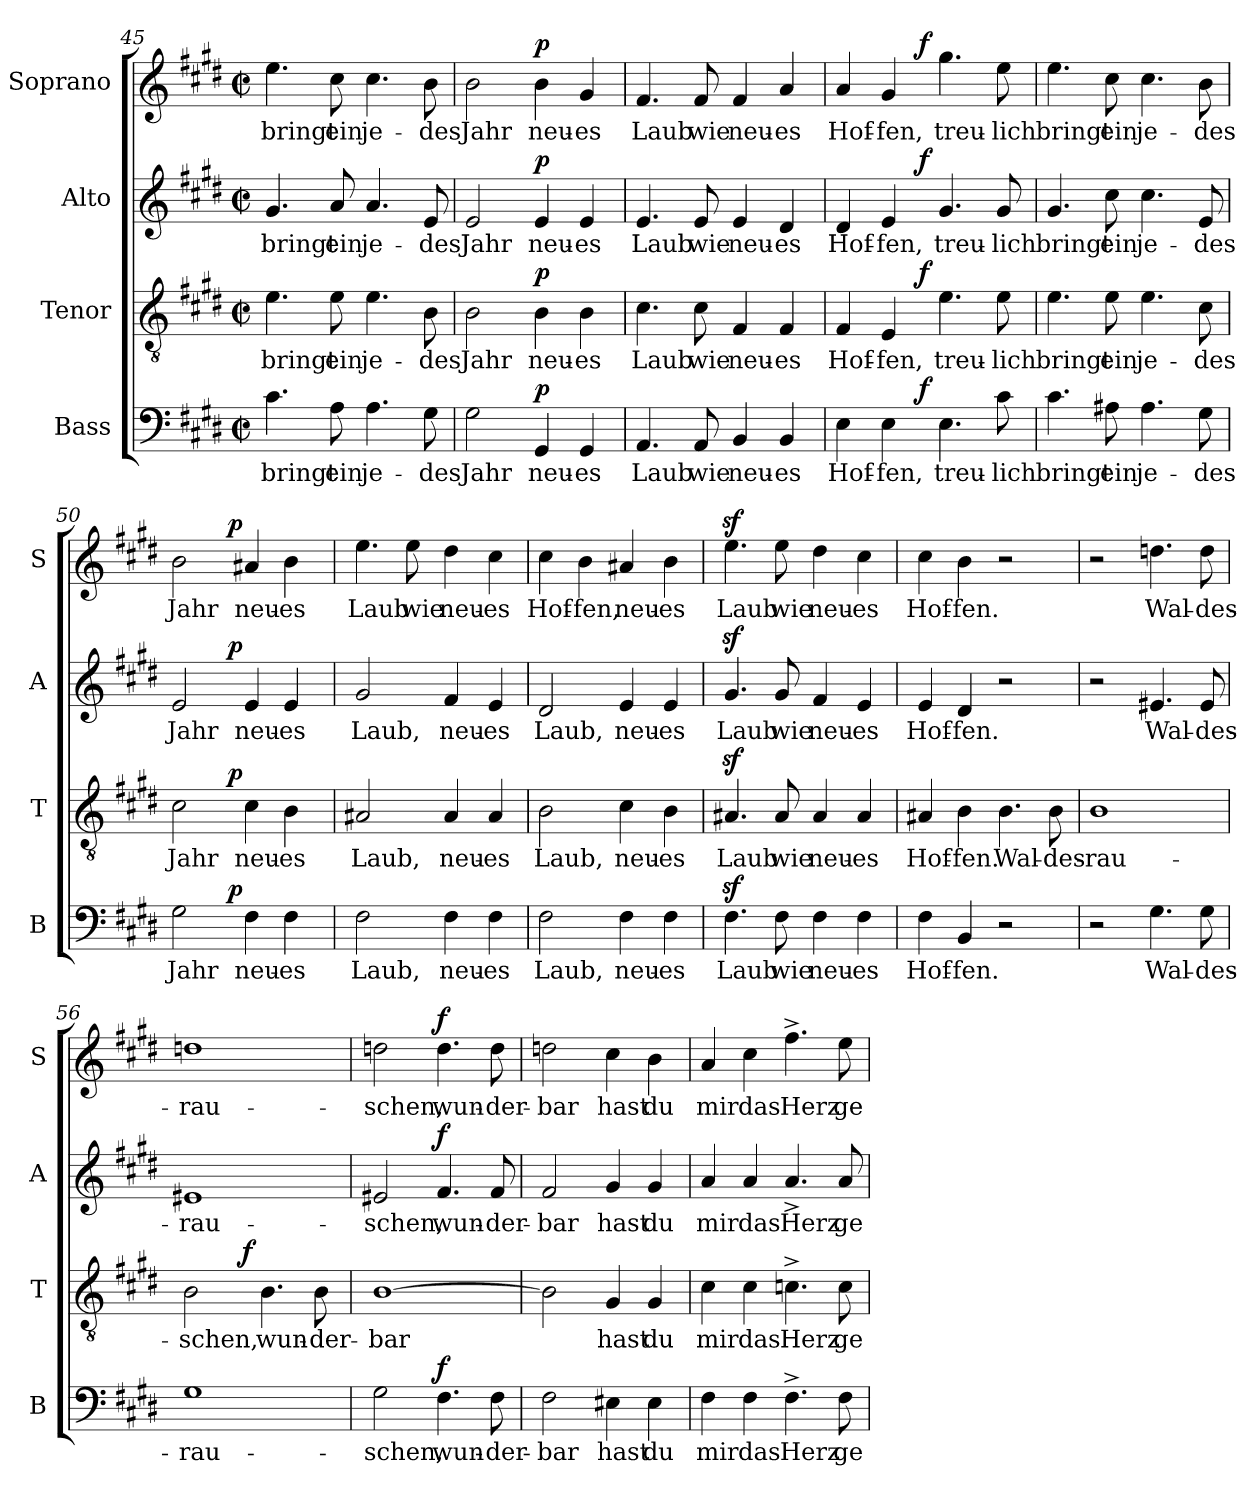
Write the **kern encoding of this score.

**kern	**text	**dynam	**kern	**text	**dynam	**kern	**text	**dynam	**kern	**text	**dynam
*part4	*part4	*part4	*part3	*part3	*part3	*part2	*part2	*part2	*part1	*part1	*part1
*staff4	*staff4	*staff4	*staff3	*staff3	*staff3	*staff2	*staff2	*staff2	*staff1	*staff1	*staff1
*I"Bass	*	*	*I"Tenor	*	*	*I"Alto	*	*	*I"Soprano	*	*
*I'B	*	*	*I'T	*	*	*I'A	*	*	*I'S	*	*
*clefF4	*	*	*clefGv2	*	*	*clefG2	*	*	*clefG2	*	*
*k[f#c#g#d#]	*	*	*k[f#c#g#d#]	*	*	*k[f#c#g#d#]	*	*	*k[f#c#g#d#]	*	*
*E:	*	*	*E:	*	*	*E:	*	*	*E:	*	*
*M2/2	*	*	*M2/2	*	*	*M2/2	*	*	*M2/2	*	*
*met(c|)	*	*	*met(c|)	*	*	*met(c|)	*	*	*met(c|)	*	*
=45	=45	=45	=45	=45	=45	=45	=45	=45	=45	=45	=45
4.c#\	bringt	.	4.e\	bringt	.	4.g#/	bringt	.	4.ee\	bringt	.
8A\	ein	.	8e\	ein	.	8a/	ein	.	8cc#\	ein	.
4.A\	je-	.	4.e\	je-	.	4.a/	je-	.	4.cc#\	je-	.
8G#\	-des	.	8B\	-des	.	8e/	-des	.	8b\	-des	.
=46	=46	=46	=46	=46	=46	=46	=46	=46	=46	=46	=46
2G#\	Jahr	.	2B\	Jahr	.	2e/	Jahr	.	2b\	Jahr	.
!	!	!LO:DY:a	!	!	!LO:DY:a	!	!	!LO:DY:a	!	!	!LO:DY:a
4GG#/	neu-	p	4B\	neu-	p	4e/	neu-	p	4b\	neu-	p
4GG#/	-es	.	4B\	-es	.	4e/	-es	.	4g#/	-es	.
!!LO:LB:g=z
=47	=47	=47	=47	=47	=47	=47	=47	=47	=47	=47	=47
4.AA/	Laub	.	4.c#\	Laub	.	4.e/	Laub	.	4.f#/	Laub	.
8AA/	wie	.	8c#\	wie	.	8e/	wie	.	8f#/	wie	.
4BB/	neu-	.	4F#/	neu-	.	4e/	neu-	.	4f#/	neu-	.
4BB/	-es	.	4F#/	-es	.	4d#/	-es	.	4a/	-es	.
=48	=48	=48	=48	=48	=48	=48	=48	=48	=48	=48	=48
*^	*	*	*^	*	*	*^	*	*	*^	*	*
4E\	4..ryy	Hof-	.	4F#/	4..ryy	Hof-	.	4d#/	4..ryy	Hof-	.	4a/	4..ryy	Hof-	.
4E\	.	-fen,	.	4E/	.	-fen,	.	4e/	.	-fen,	.	4g#/	.	-fen,	.
!	!	!	!LO:DY:a	!	!	!	!LO:DY:a	!	!	!	!LO:DY:a	!	!	!	!LO:DY:a
.	2ryy	.	f	.	2ryy	.	f	.	2ryy	.	f	.	2ryy	.	f
4.E\	.	treu-	.	4.e\	.	treu-	.	4.g#/	.	treu-	.	4.gg#\	.	treu-	.
8c#\	.	-lich	.	8e\	.	-lich	.	8g#/	.	-lich	.	8ee\	.	-lich	.
.	16ryy	.	.	.	16ryy	.	.	.	16ryy	.	.	.	16ryy	.	.
*v	*v	*	*	*	*	*	*	*v	*v	*	*	*v	*v	*	*
*	*	*	*v	*v	*	*	*	*	*	*	*	*
=49	=49	=49	=49	=49	=49	=49	=49	=49	=49	=49	=49
4.c#\	bringt	.	4.e\	bringt	.	4.g#/	bringt	.	4.ee\	bringt	.
8A#X\	ein	.	8e\	ein	.	8cc#\	ein	.	8cc#\	ein	.
4.A#\	je-	.	4.e\	je-	.	4.cc#\	je-	.	4.cc#\	je-	.
8G#\	-des	.	8c#\	-des	.	8e/	-des	.	8b\	-des	.
=50	=50	=50	=50	=50	=50	=50	=50	=50	=50	=50	=50
*^	*	*	*^	*	*	*^	*	*	*^	*	*
2G#\	4..ryy	Jahr	.	2c#\	4..ryy	Jahr	.	2e/	4..ryy	Jahr	.	2b\	4..ryy	Jahr	.
!	!	!	!LO:DY:a	!	!	!	!LO:DY:a	!	!	!	!LO:DY:a	!	!	!	!LO:DY:a
.	2ryy	.	p	.	2ryy	.	p	.	2ryy	.	p	.	2ryy	.	p
4F#\	.	neu-	.	4c#\	.	neu-	.	4e/	.	neu-	.	4a#X/	.	neu-	.
4F#\	.	-es	.	4B\	.	-es	.	4e/	.	-es	.	4b\	.	-es	.
.	16ryy	.	.	.	16ryy	.	.	.	16ryy	.	.	.	16ryy	.	.
*v	*v	*	*	*	*	*	*	*v	*v	*	*	*v	*v	*	*
*	*	*	*v	*v	*	*	*	*	*	*	*	*
=51	=51	=51	=51	=51	=51	=51	=51	=51	=51	=51	=51
2F#\	Laub,	.	2A#X/	Laub,	.	2g#/	Laub,	.	4.ee\	Laub	.
.	.	.	.	.	.	.	.	.	8ee\	wie	.
4F#\	neu-	.	4A#/	neu-	.	4f#/	neu-	.	4dd#\	neu-	.
4F#\	-es	.	4A#/	-es	.	4e/	-es	.	4cc#\	-es	.
!!LO:PB:g=z
=52	=52	=52	=52	=52	=52	=52	=52	=52	=52	=52	=52
2F#\	Laub,	.	2B\	Laub,	.	2d#/	Laub,	.	4cc#\	Hof-	.
.	.	.	.	.	.	.	.	.	4b\	-fen,	.
4F#\	neu-	.	4c#\	neu-	.	4e/	neu-	.	4a#X/	neu-	.
4F#\	-es	.	4B\	-es	.	4e/	-es	.	4b\	-es	.
=53	=53	=53	=53	=53	=53	=53	=53	=53	=53	=53	=53
4.F#z>\	Laub	.	4.A#Xz>/	Laub	.	4.g#z>/	Laub	.	4.eez>\	Laub	.
8F#\	wie	.	8A#/	wie	.	8g#/	wie	.	8ee\	wie	.
4F#\	neu-	.	4A#/	neu-	.	4f#/	neu-	.	4dd#\	neu-	.
4F#\	-es	.	4A#/	-es	.	4e/	-es	.	4cc#\	-es	.
=54	=54	=54	=54	=54	=54	=54	=54	=54	=54	=54	=54
4F#\	Hof-	.	4A#X/	Hof-	.	4e/	Hof-	.	4cc#\	Hof-	.
4BB/	-fen.	.	4B\	-fen.	.	4d#/	-fen.	.	4b\	-fen.	.
2r	.	.	4.B\	Wal-	.	2r	.	.	2r	.	.
.	.	.	8B\	-des-	.	.	.	.	.	.	.
=55	=55	=55	=55	=55	=55	=55	=55	=55	=55	=55	=55
2r	.	.	1B	-rau-	.	2r	.	.	2r	.	.
4.G#\	Wal-	.	.	.	.	4.e#X/	Wal-	.	4.ddn\	Wal-	.
8G#\	-des-	.	.	.	.	8e#/	-des-	.	8dd\	-des-	.
=56	=56	=56	=56	=56	=56	=56	=56	=56	=56	=56	=56
*	*	*	*^	*	*	*	*	*	*	*	*
1G#	-rau-	.	2B\	4..ryy	-schen,	.	1e#X	-rau-	.	1ddn	-rau-	.
!	!	!	!	!	!	!LO:DY:a	!	!	!	!	!	!
.	.	.	.	2ryy	.	f	.	.	.	.	.	.
.	.	.	4.B\	.	wun-	.	.	.	.	.	.	.
.	.	.	8B\	.	-der-	.	.	.	.	.	.	.
.	.	.	.	16ryy	.	.	.	.	.	.	.	.
*	*	*	*v	*v	*	*	*	*	*	*	*	*
!!LO:LB:g=z
=57	=57	=57	=57	=57	=57	=57	=57	=57	=57	=57	=57
2G#\	-schen,	.	[1B	-bar	.	2e#X/	-schen,	.	2ddn\	-schen,	.
!	!	!LO:DY:a	!	!	!	!	!	!LO:DY:a	!	!	!LO:DY:a
4.F#\	wun-	f	.	.	.	4.f#/	wun-	f	4.dd\	wun-	f
8F#\	-der-	.	.	.	.	8f#/	-der-	.	8dd\	-der-	.
=58	=58	=58	=58	=58	=58	=58	=58	=58	=58	=58	=58
2F#\	-bar	.	2B\]	.	.	2f#/	-bar	.	2ddn\	-bar	.
4E#X\	hast	.	4G#/	hast	.	4g#/	hast	.	4cc#\	hast	.
4E#\	du	.	4G#/	du	.	4g#/	du	.	4b\	du	.
=59	=59	=59	=59	=59	=59	=59	=59	=59	=59	=59	=59
4F#\	mir	.	4c#\	mir	.	4a/	mir	.	4a/	mir	.
4F#\	das	.	4c#\	das	.	4a/	das	.	4cc#\	das	.
4.F#^>\	Herz	.	4.cn^>\	Herz	.	4.a^>/	Herz	.	4.ff#^>\	Herz	.
8F#\	ge-	.	8c\	ge-	.	8a/	ge-	.	8ee\	ge-	.
=	=	=	=	=	=	=	=	=	=	=	=
*-	*-	*-	*-	*-	*-	*-	*-	*-	*-	*-	*-
